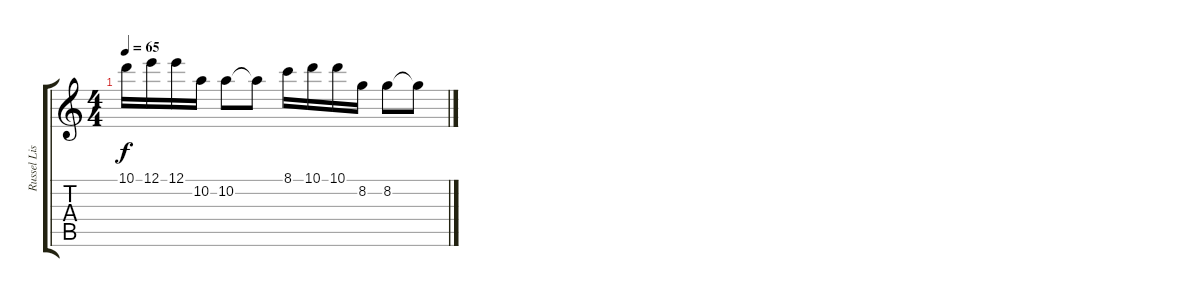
\track ("Russel Lissack" "Russel Lis") {instrument electricguitarjazz}
\staff {score tabs}
\tuning (E4 B3 G3 D3 A2 E2) {hide}
\ts (4 4)
\tempo 65
\clef g2
\ks c
10.1.16{dy f} 12.1.16 12.1.16 10.2.16 10.2.8 10.2{t}.8 8.1.16 10.1.16 10.1.16 8.2.16 8.2.8 8.2{t}.8
